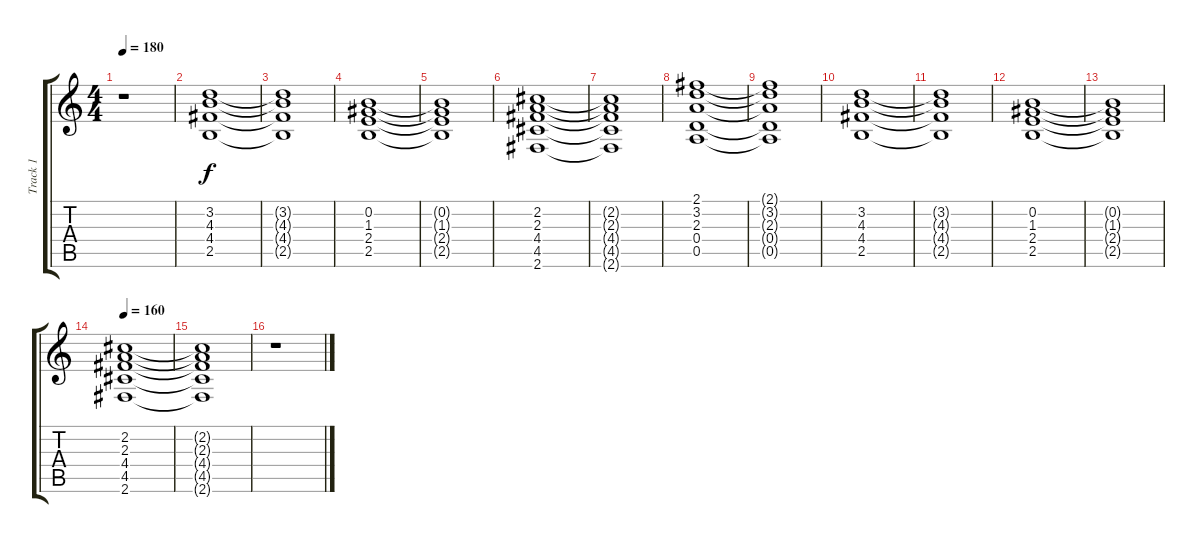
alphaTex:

\track ("Track 1" "Track 1") {instrument distortionguitar}
\staff {score tabs}
\tuning (E4 B3 G3 D3 A2 E2) {hide}
\ts (4 4)
\tempo 180
\clef g2
\ks c
r.1{dy f} |
(3.2 4.3 4.4 2.5).1 |
(3.2{t} 4.3{t} 4.4{t} 2.5{t}).1 |
(0.2 1.3 2.4 2.5).1 |
(0.2{t} 1.3{t} 2.4{t} 2.5{t}).1 |
(2.2 2.3 4.4 4.5 2.6).1 |
(2.2{t} 2.3{t} 4.4{t} 4.5{t} 2.6{t}).1 |
(2.1 3.2 2.3 0.4 0.5).1 |
(2.1{t} 3.2{t} 2.3{t} 0.4{t} 0.5{t}).1 |
(3.2 4.3 4.4 2.5).1 |
(3.2{t} 4.3{t} 4.4{t} 2.5{t}).1 |
(0.2 1.3 2.4 2.5).1 |
(0.2{t} 1.3{t} 2.4{t} 2.5{t}).1 |
\tempo 160
(2.2 2.3 4.4 4.5 2.6).1 |
(2.2{t} 2.3{t} 4.4{t} 4.5{t} 2.6{t}).1 |
r.1
